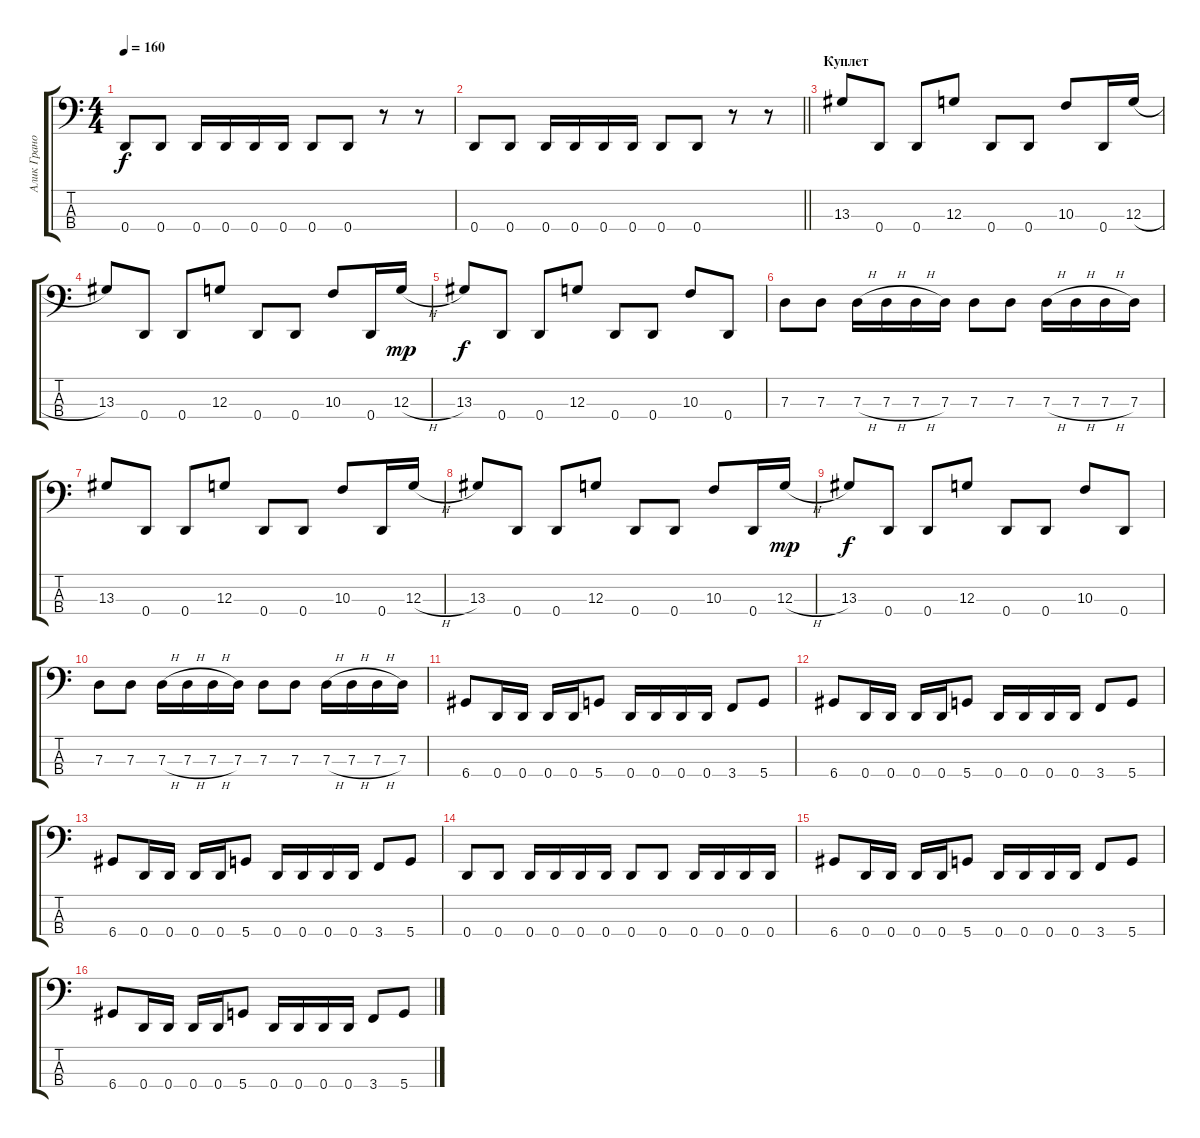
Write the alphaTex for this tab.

\track ("Алик Грановский" "Алик Грано") {instrument electricbassfinger}
\staff {score tabs}
\tuning (F2 C2 G1 D1) {hide}
\ts (4 4)
\tempo 160
\clef f4
\ks c
0.4.8{dy f} 0.4.8 0.4.16 0.4.16 0.4.16 0.4.16 0.4.8 0.4.8 r.8 r.8 |
\barLineRight lightlight
0.4.8 0.4.8 0.4.16 0.4.16 0.4.16 0.4.16 0.4.8 0.4.8 r.8 r.8 |
\section ("" "Куплет")
13.3.8 0.4.8 0.4.8 12.3.8 0.4.8 0.4.8 10.3.8 0.4.16 12.3{h}.16 |
13.3.8 0.4.8 0.4.8 12.3.8 0.4.8 0.4.8 10.3.8 0.4.16 12.3{h}.16{dy mp} |
13.3.8{dy f} 0.4.8 0.4.8 12.3.8 0.4.8 0.4.8 10.3.8 0.4.8 |
7.3.8 7.3.8 7.3{h}.16 7.3{h}.16 7.3{h}.16 7.3.16 7.3.8 7.3.8 7.3{h}.16 7.3{h}.16 7.3{h}.16 7.3.16 |
13.3.8 0.4.8 0.4.8 12.3.8 0.4.8 0.4.8 10.3.8 0.4.16 12.3{h}.16 |
13.3.8 0.4.8 0.4.8 12.3.8 0.4.8 0.4.8 10.3.8 0.4.16 12.3{h}.16{dy mp} |
13.3.8{dy f} 0.4.8 0.4.8 12.3.8 0.4.8 0.4.8 10.3.8 0.4.8 |
7.3.8 7.3.8 7.3{h}.16 7.3{h}.16 7.3{h}.16 7.3.16 7.3.8 7.3.8 7.3{h}.16 7.3{h}.16 7.3{h}.16 7.3.16 |
6.4.8 0.4.16 0.4.16 0.4.16 0.4.16 5.4.8 0.4.16 0.4.16 0.4.16 0.4.16 3.4.8 5.4.8 |
6.4.8 0.4.16 0.4.16 0.4.16 0.4.16 5.4.8 0.4.16 0.4.16 0.4.16 0.4.16 3.4.8 5.4.8 |
6.4.8 0.4.16 0.4.16 0.4.16 0.4.16 5.4.8 0.4.16 0.4.16 0.4.16 0.4.16 3.4.8 5.4.8 |
0.4.8 0.4.8 0.4.16 0.4.16 0.4.16 0.4.16 0.4.8 0.4.8 0.4.16 0.4.16 0.4.16 0.4.16 |
6.4.8 0.4.16 0.4.16 0.4.16 0.4.16 5.4.8 0.4.16 0.4.16 0.4.16 0.4.16 3.4.8 5.4.8 |
6.4.8 0.4.16 0.4.16 0.4.16 0.4.16 5.4.8 0.4.16 0.4.16 0.4.16 0.4.16 3.4.8 5.4.8
